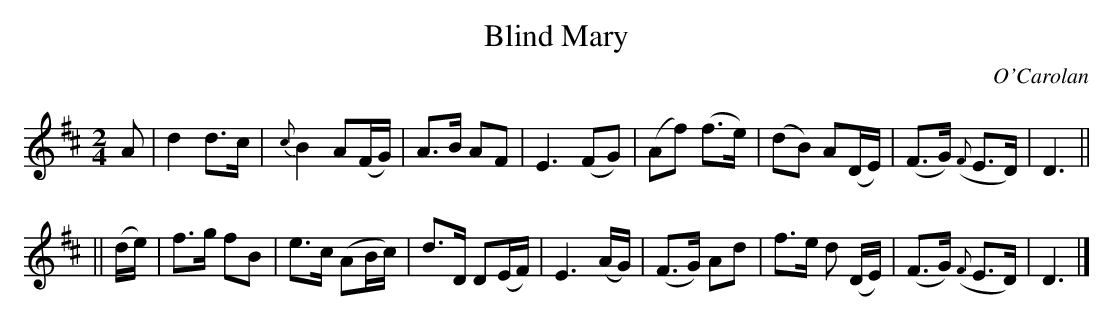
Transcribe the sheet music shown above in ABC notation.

X:1
T:Blind Mary
C:O'Carolan
M:2/4
L:1/8
K:D
A \
| d2 d>c | {c}B2 A(F/G/) | A>B AF | E3 (FG) \
| (Af) (f>e) | (dB) A(D/E/) | (F>G) ({F}E>D) | D3 ||
|| (d/e/) \
| f>g fB | e>c (AB/c/) | d>D D(E/F/) | E3 (A/G/) \
| (F>G) Ad | f>e d (D/E/) | (F>G) ({F}E>D) | D3 |]
